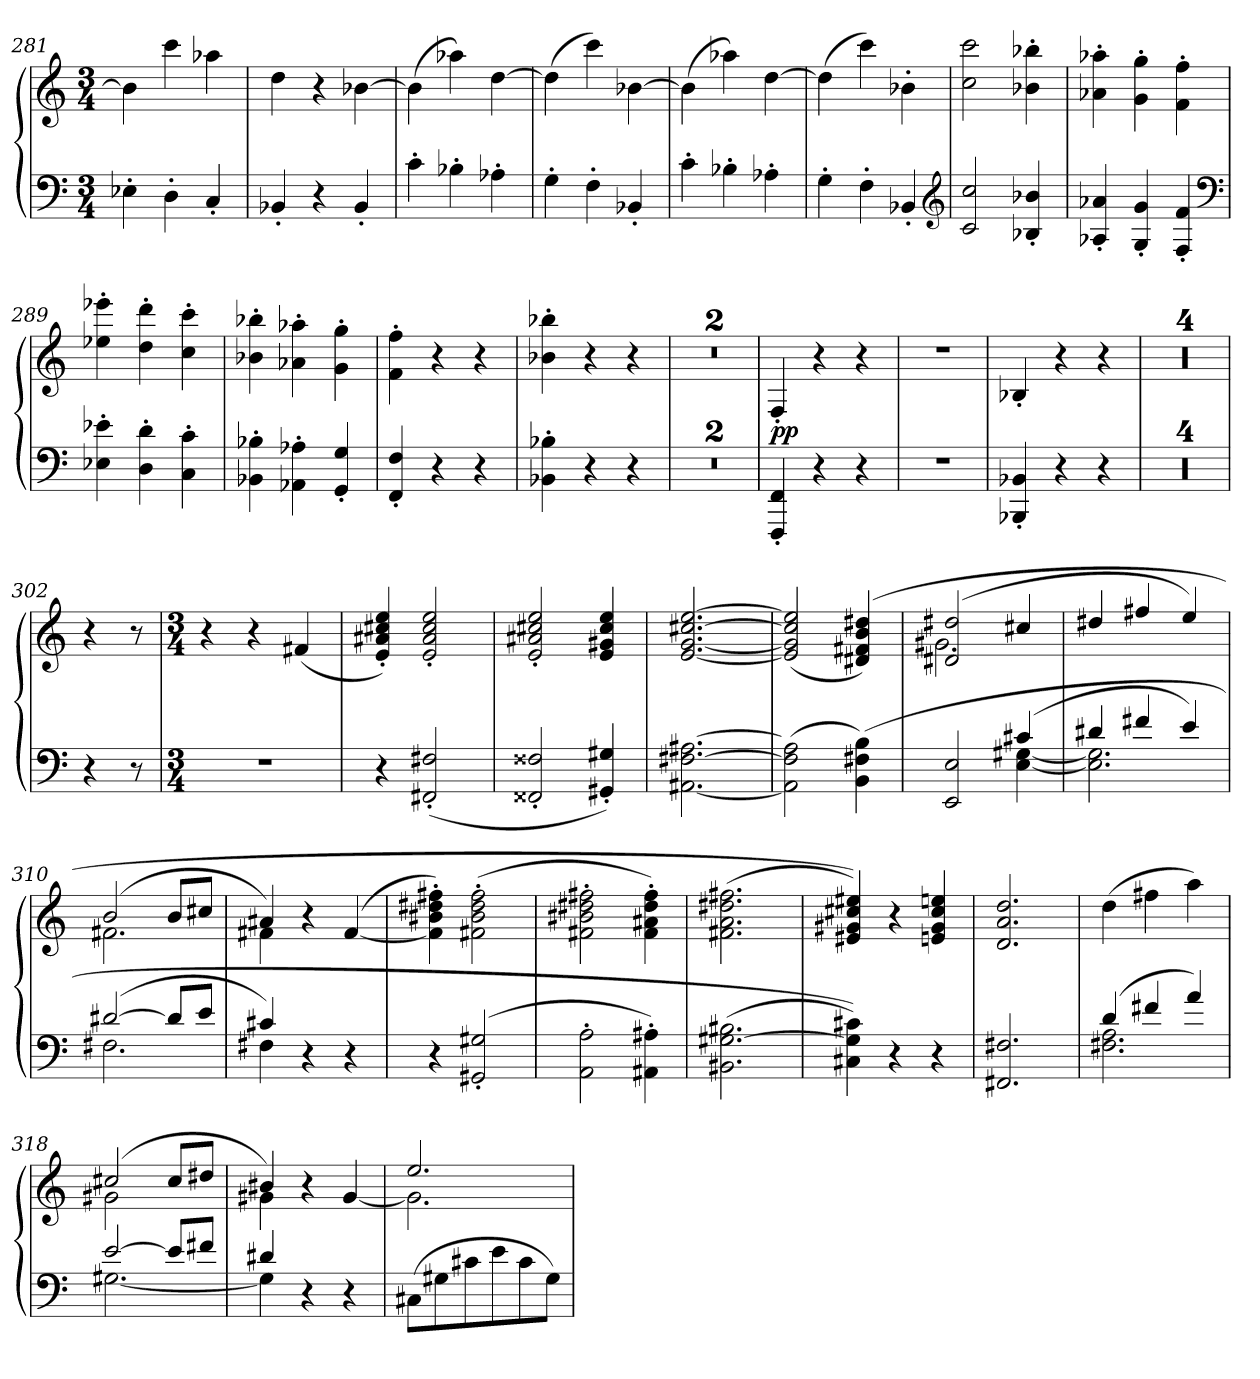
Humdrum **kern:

**kern	**kern	**dynam
*part1	*part1	*part1
*staff2	*staff1	*staff1/2
*clefF4	*clefG2	*
*k[]	*k[]	*
*M3/4	*M3/4	*
=281	=281	=281
4E-X'\	4b-\]	.
4D'\	4ccc\	.
4C'/	4aa-X\	.
=282	=282	=282
4BB-X'/	4dd\	.
4r	4r	.
4BB-'/	[4b-X\	.
=283	=283	=283
4c'\	(4b-\]	.
4B-X'\	4aa-X\)	.
4A-X'\	[4dd\	.
=284	=284	=284
4G'\	(4dd\]	.
4F'\	4ccc\)	.
4BB-X'/	[4b-X\	.
=285	=285	=285
4c'\	(4b-\]	.
4B-X'\	4aa-X\)	.
4A-X'\	[4dd\	.
=286	=286	=286
4G'\	(4dd\]	.
4F'\	4ccc\)	.
4BB-X'/	4b-X'\	.
*clefG2	*	*
=287	=287	=287
2c/ 2cc/	2cc\ 2ccc\	.
4B-X'/ 4b-X'/	4b-X'\ 4bb-X'\	.
=288	=288	=288
4A-X'/ 4a-X'/	4a-X'\ 4aa-X'\	.
4G'/ 4g'/	4g'\ 4gg'\	.
4F'/ 4f'/	4f'\ 4ff'\	.
*clefF4	*	*
=289	=289	=289
4E-X'\ 4e-X'\	4ee-X'\ 4eee-X'\	.
4D'\ 4d'\	4dd'\ 4ddd'\	.
4C'\ 4c'\	4cc'\ 4ccc'\	.
=290	=290	=290
4BB-X'\ 4B-X'\	4b-X'\ 4bb-X'\	.
4AA-X'\ 4A-X'\	4a-X'\ 4aa-X'\	.
4GG'/ 4G'/	4g'\ 4gg'\	.
=291	=291	=291
4FF'/ 4F'/	4f'\ 4ff'\	.
4r	4r	.
4r	4r	.
=292	=292	=292
4BB-X'\ 4B-X'\	4b-X'\ 4bb-X'\	.
4r	4r	.
4r	4r	.
=293	=293	=293
2.r	2.r	.
=294	=294	=294
2.r	2.r	.
=295	=295	=295
4FFF'/ 4FF'/	4F'/	pp
4r	4r	.
4r	4r	.
=296	=296	=296
2.r	2.r	.
=297	=297	=297
4BBB-X'/ 4BB-X'/	4B-X'/	.
4r	4r	.
4r	4r	.
=298	=298	=298
2.r	2.r	.
=299	=299	=299
2.r	2.r	.
=300	=300	=300
2.r	2.r	.
=301	=301	=301
2.r	2.r	.
=302	=302	=302
4r	4r	.
8r	8r	.
=303	=303	=303
*k[]	*k[]	*
*M3/4	*M3/4	*
2.r	4r	.
.	4r	.
.	(4f#X/	.
=304	=304	=304
4r	4e'/ 4a#X'/ 4cc#X'/ 4ee'/)	.
(2FF#X'/ 2F#X'/	2e'/ 2a#'/ 2cc#'/ 2ee'/	.
=305	=305	=305
2FF##X'/ 2F##X'/	2e'/ 2a#X'/ 2cc#X'/ 2ee'/	.
4GG#X'/ 4G#X'/)	4e/ 4g#X/ 4cc#/ 4ee/	.
=306	=306	=306
[2.AA#X\ [2.F#X\ [2.A#X\	[2.e/ [2.g/ [2.cc#X/ [2.ee/	.
=307	=307	=307
(2AA#]\ 2F#]\ 2A#]\	(2e]/ 2g]/ 2cc#]/ 2ee]/	.
(4BB\ 4F#X\ 4B\)	(4d#X/ 4f#X/ 4b/ 4dd#X/)	.
=308	=308	=308
*^	*^	*
2EE/ 2E/	2ryy	(2d#X/ 2dd#X/	2.g#X\	.
(4c#X/	[4E\ [4G#X\	4cc#X/	.	.
*	*	*v	*v	*
=309	=309	=309	=309
4d#X/	2.E]\ 2.G#]\	4dd#X/	.
4f#X/	.	4ff#X/	.
4e/)	.	4ee/)	.
=310	=310	=310	=310
*	*	*^	*
([2d#X/	2.F#X\	(2b/	2.f#X\	.
8d#/L]	.	8b/L	.	.
8e/J	.	8cc#X/J	.	.
=311	=311	=311	=311	=311
4c#X/)	4F#X\	4a#X/)	4f#X\	.
4r	2ryy	4r	2ryy	.
4r	.	([4f#/	.	.
*v	*v	*	*	*
*	*v	*v	*
=312	=312	=312
4r	4f#]'\ 4b#X'\ 4dd#X'\ 4ff#X'\)	.
(2GG#X'/ 2G#X'/	(2f#X'\ 2b#'\ 2dd#'\ 2ff#'\	.
=313	=313	=313
2AA'\ 2A'\	2f#X'\ 2b#X'\ 2dd#X'\ 2ff#X'\	.
4AA#X'\ 4A#X'\)	4f#'\ 4a#X'\ 4dd#'\ 4ff#'\)	.
=314	=314	=314
(2.BB#X\ [2.G#X\ 2.B#X\	(2.f#X\ 2.a\ 2.dd#X\ 2.ff#X\	.
=315	=315	=315
4C#X\ 4G#]\ 4c#X\))	4e#X/ 4g#X/ 4cc#X/ 4ee#X/))	.
4r	4r	.
4r	4en/ 4g#/ 4cc#/ 4een/	.
=316	=316	=316
2.FF#X/ 2.F#X/	2.d/ 2.a/ 2.dd/	.
=317	=317	=317
*^	*	*
(4d/	2.F#X\ 2.A\	(4dd\	.
4f#X/	.	4ff#X\	.
4a/)	.	4aa\)	.
=318	=318	=318	=318
*	*	*^	*
[2e/	[2.G#X\	(2cc#X/	2g#X\	.
8e/L]	.	8cc#/L	4ryy	.
8f#X/J	.	8dd#X/J	.	.
=319	=319	=319	=319	=319
4d#X/	4G#\]	4b#X/)	4g#X\	.
4r	2ryy	4r	2ryy	.
4r	.	[4g#/	.	.
*v	*v	*	*	*
=320	=320	=320	=320
(8C#X\L	2.ee/	2.g#\]	.
8G#X\	.	.	.
8c#X\	.	.	.
8e\	.	.	.
8c#\	.	.	.
8G#\J)	.	.	.
*	*v	*v	*
=	=	=
*-	*-	*-
